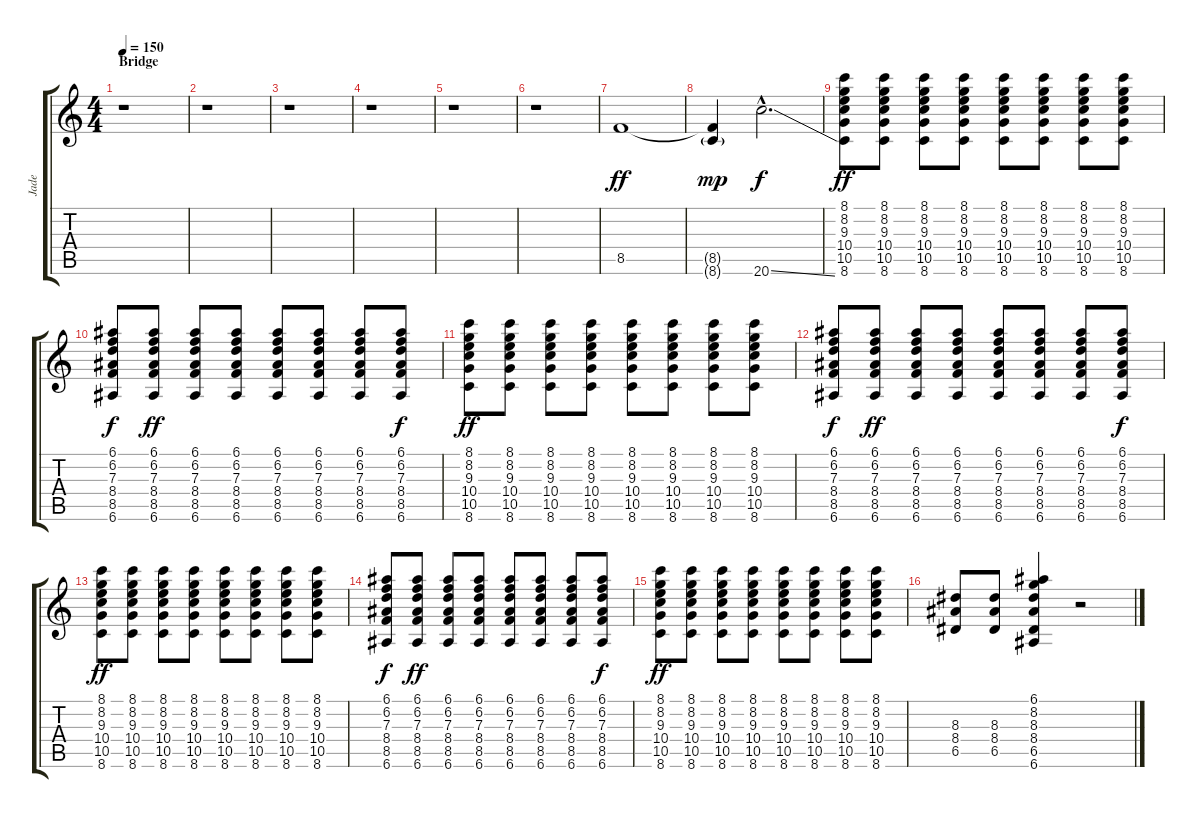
\track ("Jade" "Jade") {instrument distortionguitar}
\staff {score tabs}
\tuning (E4 B3 G3 D3 A2 E2) {hide}
\ts (4 4)
\section ("" "Bridge")
\tempo 150
\clef g2
\ks c
r.1{dy ff} |
r.1 |
r.1 |
r.1 |
r.1 |
r.1 |
8.5.1 |
(8.5{t} 8.6{g}).4{dy mp} 20.6{ss hac}.2{d dy f} |
(8.1 8.2 9.3 10.4 10.5 8.6).8{dy ff} (8.1 8.2 9.3 10.4 10.5 8.6).8 (8.1 8.2 9.3 10.4 10.5 8.6).8 (8.1 8.2 9.3 10.4 10.5 8.6).8 (8.1 8.2 9.3 10.4 10.5 8.6).8 (8.1 8.2 9.3 10.4 10.5 8.6).8 (8.1 8.2 9.3 10.4 10.5 8.6).8 (8.1 8.2 9.3 10.4 10.5 8.6).8 |
(6.1 6.2 7.3 8.4 8.5 6.6).8{dy f} (6.1 6.2 7.3 8.4 8.5 6.6).8{dy ff} (6.1 6.2 7.3 8.4 8.5 6.6).8 (6.1 6.2 7.3 8.4 8.5 6.6).8 (6.1 6.2 7.3 8.4 8.5 6.6).8 (6.1 6.2 7.3 8.4 8.5 6.6).8 (6.1 6.2 7.3 8.4 8.5 6.6).8 (6.1 6.2 7.3 8.4 8.5 6.6).8{dy f} |
(8.1 8.2 9.3 10.4 10.5 8.6).8{dy ff} (8.1 8.2 9.3 10.4 10.5 8.6).8 (8.1 8.2 9.3 10.4 10.5 8.6).8 (8.1 8.2 9.3 10.4 10.5 8.6).8 (8.1 8.2 9.3 10.4 10.5 8.6).8 (8.1 8.2 9.3 10.4 10.5 8.6).8 (8.1 8.2 9.3 10.4 10.5 8.6).8 (8.1 8.2 9.3 10.4 10.5 8.6).8 |
(6.1 6.2 7.3 8.4 8.5 6.6).8{dy f} (6.1 6.2 7.3 8.4 8.5 6.6).8{dy ff} (6.1 6.2 7.3 8.4 8.5 6.6).8 (6.1 6.2 7.3 8.4 8.5 6.6).8 (6.1 6.2 7.3 8.4 8.5 6.6).8 (6.1 6.2 7.3 8.4 8.5 6.6).8 (6.1 6.2 7.3 8.4 8.5 6.6).8 (6.1 6.2 7.3 8.4 8.5 6.6).8{dy f} |
(8.1 8.2 9.3 10.4 10.5 8.6).8{dy ff} (8.1 8.2 9.3 10.4 10.5 8.6).8 (8.1 8.2 9.3 10.4 10.5 8.6).8 (8.1 8.2 9.3 10.4 10.5 8.6).8 (8.1 8.2 9.3 10.4 10.5 8.6).8 (8.1 8.2 9.3 10.4 10.5 8.6).8 (8.1 8.2 9.3 10.4 10.5 8.6).8 (8.1 8.2 9.3 10.4 10.5 8.6).8 |
(6.1 6.2 7.3 8.4 8.5 6.6).8{dy f} (6.1 6.2 7.3 8.4 8.5 6.6).8{dy ff} (6.1 6.2 7.3 8.4 8.5 6.6).8 (6.1 6.2 7.3 8.4 8.5 6.6).8 (6.1 6.2 7.3 8.4 8.5 6.6).8 (6.1 6.2 7.3 8.4 8.5 6.6).8 (6.1 6.2 7.3 8.4 8.5 6.6).8 (6.1 6.2 7.3 8.4 8.5 6.6).8{dy f} |
(8.1 8.2 9.3 10.4 10.5 8.6).8{dy ff} (8.1 8.2 9.3 10.4 10.5 8.6).8 (8.1 8.2 9.3 10.4 10.5 8.6).8 (8.1 8.2 9.3 10.4 10.5 8.6).8 (8.1 8.2 9.3 10.4 10.5 8.6).8 (8.1 8.2 9.3 10.4 10.5 8.6).8 (8.1 8.2 9.3 10.4 10.5 8.6).8 (8.1 8.2 9.3 10.4 10.5 8.6).8 |
(8.3 8.4 6.5).8 (8.3 8.4 6.5).8 (6.1 8.2 8.3 8.4 6.5 6.6).4 r.2
